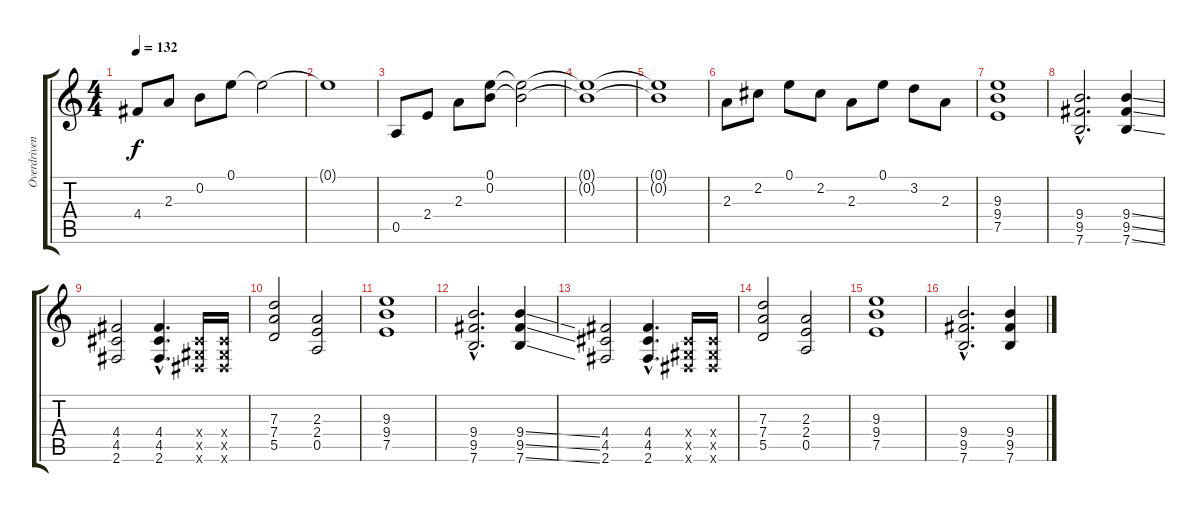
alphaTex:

\track ("Overdriven Guitar" "Overdriven") {instrument overdrivenguitar}
\staff {score tabs}
\tuning (E4 B3 G3 D3 A2 E2) {hide}
\ts (4 4)
\tempo 132
\clef g2
\ks c
4.4.8{dy f} 2.3.8 0.2.8 0.1.8 0.1{t}.2 |
0.1{t}.1 |
0.5.8 2.4.8 2.3.8 (0.1 0.2).8 (0.1{t} 0.2{t}).2 |
(0.1{t} 0.2{t}).1 |
(0.1{t} 0.2{t}).1 |
2.3.8 2.2.8 0.1.8 2.2.8 2.3.8 0.1.8 3.2.8 2.3.8 |
(9.3 9.4 7.5).1 |
(9.4{hac} 9.5{hac} 7.6{hac}).2{d} (9.4{ss} 9.5{ss} 7.6{ss}).4 |
(4.4 4.5 2.6).2 (4.4{hac} 4.5{hac} 2.6{hac}).4{d} (-1.4{x} -1.5{x} -1.6{x}).16 (-1.4{x} -1.5{x} -1.6{x}).16 |
(7.3 7.4 5.5).2 (2.3 2.4 0.5).2 |
(9.3 9.4 7.5).1 |
(9.4{hac} 9.5{hac} 7.6{hac}).2{d} (9.4{ss} 9.5{ss} 7.6{ss}).4 |
(4.4 4.5 2.6).2 (4.4{hac} 4.5{hac} 2.6{hac}).4{d} (-1.4{x} -1.5{x} -1.6{x}).16 (-1.4{x} -1.5{x} -1.6{x}).16 |
(7.3 7.4 5.5).2 (2.3 2.4 0.5).2 |
(9.3 9.4 7.5).1 |
(9.4{hac} 9.5{hac} 7.6{hac}).2{d} (9.4{ss} 9.5{ss} 7.6{ss}).4
